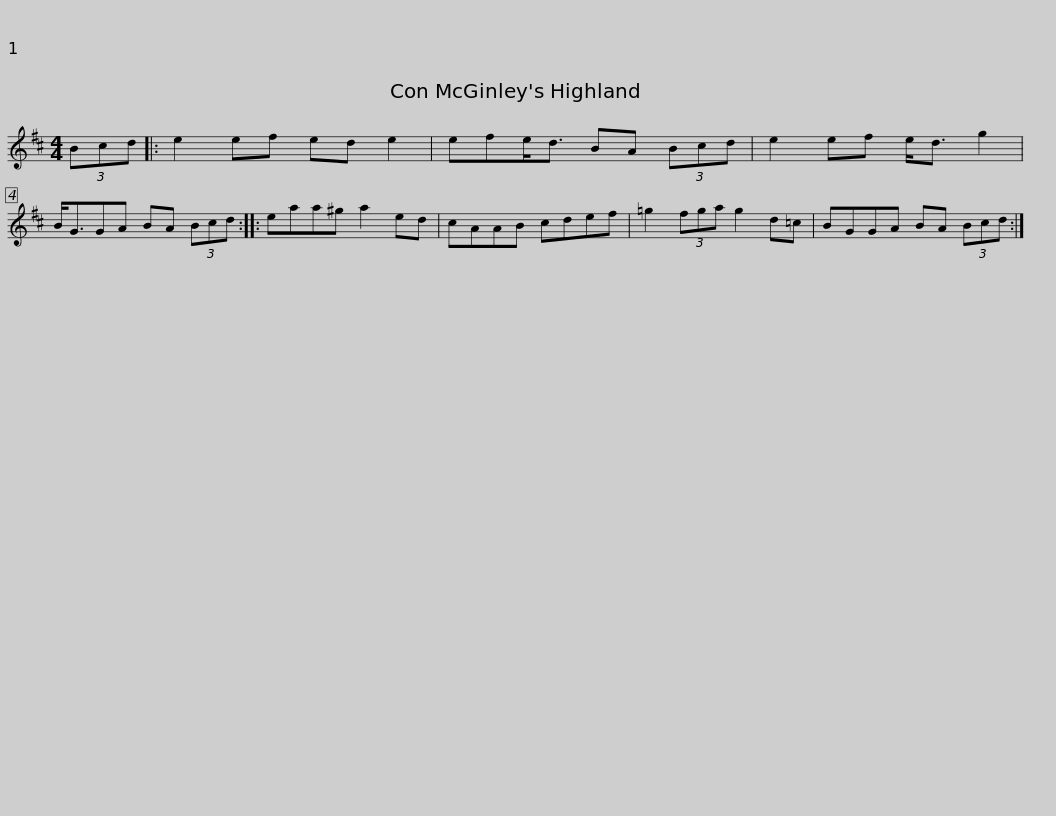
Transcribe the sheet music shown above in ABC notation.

X:1
L:1/8
M:4/4
I:linebreak $
K:D
V:1 treble
V:1
 (3Bcd |: e2 ef ed e2 | efe<d BA (3Bcd | e2 ef e<d g2 | B<GGA BA (3Bcd :: %5
 eaa^g a2 ed |$ cAAB cdef | =g2 (3fga g2 d=c | BGGA BA (3Bcd :| %9
